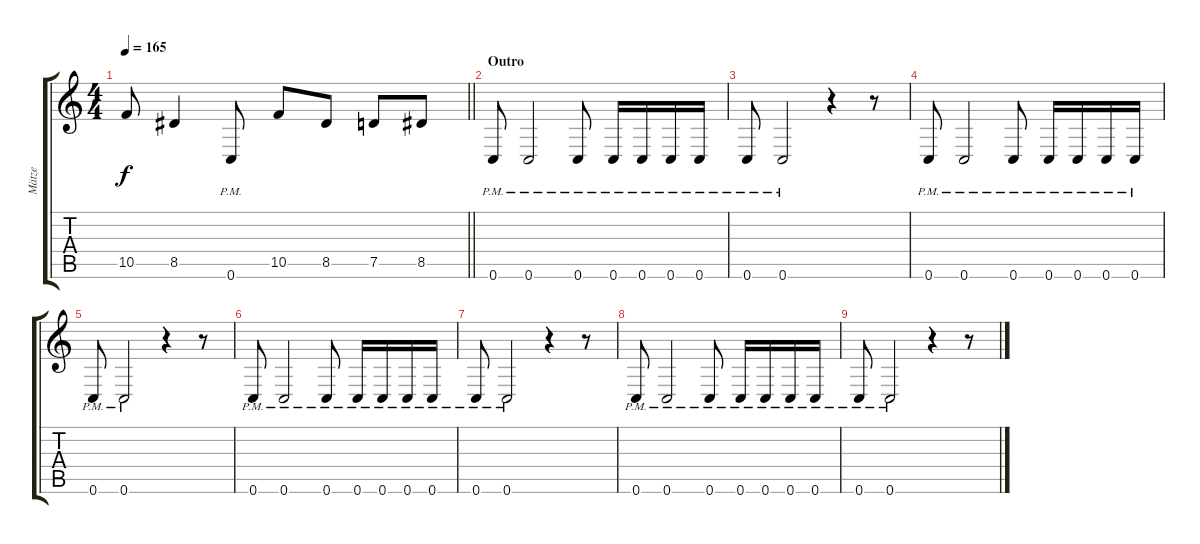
\track ("Mätze" "Mätze") {instrument distortionguitar}
\staff {score tabs}
\tuning (D4 A3 F3 C3 G2 C2) {hide}
\ts (4 4)
\tempo 165
\clef g2
\barLineRight lightlight
\ks c
10.5.8{dy f} 8.5.4 0.6{pm}.8 10.5.8 8.5.8 7.5.8 8.5.8 |
\section ("" "Outro")
0.6{pm}.8 0.6{pm}.2 0.6{pm}.8 0.6{pm}.16 0.6{pm}.16 0.6{pm}.16 0.6{pm}.16 |
0.6{pm}.8 0.6{pm}.2 r.4 r.8 |
0.6{pm}.8 0.6{pm}.2 0.6{pm}.8 0.6{pm}.16 0.6{pm}.16 0.6{pm}.16 0.6{pm}.16 |
0.6{pm}.8 0.6{pm}.2 r.4 r.8 |
0.6{pm}.8 0.6{pm}.2 0.6{pm}.8 0.6{pm}.16 0.6{pm}.16 0.6{pm}.16 0.6{pm}.16 |
0.6{pm}.8 0.6{pm}.2 r.4 r.8 |
0.6{pm}.8 0.6{pm}.2 0.6{pm}.8 0.6{pm}.16 0.6{pm}.16 0.6{pm}.16 0.6{pm}.16 |
0.6{pm}.8 0.6{pm}.2 r.4 r.8
